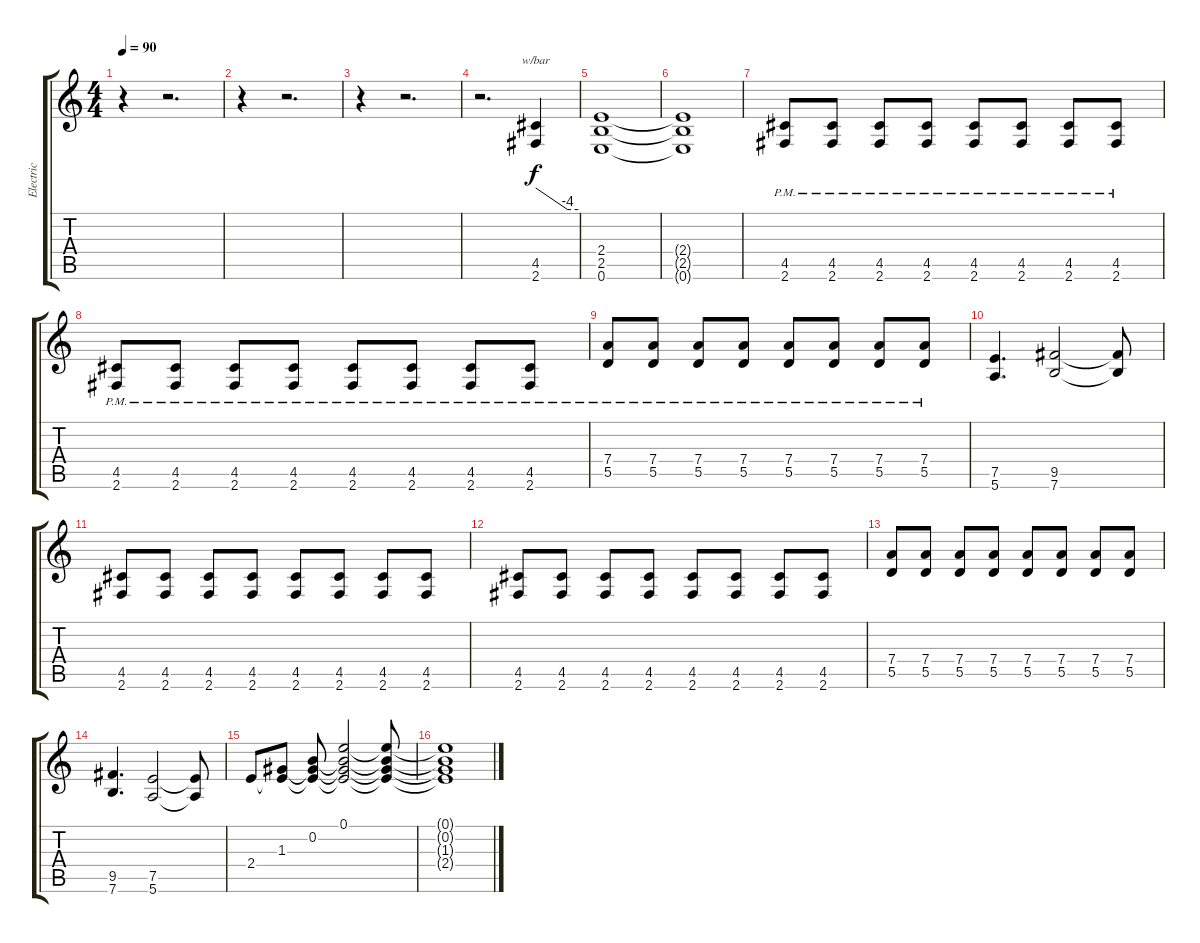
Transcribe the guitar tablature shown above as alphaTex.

\track ("Electric" "Electric") {instrument distortionguitar}
\staff {score tabs}
\tuning (E4 B3 G3 D3 A2 E2) {hide}
\ts (4 4)
\tempo 90
\clef g2
\ks c
r.4{dy f} r.2{d} |
r.4 r.2{d} |
r.4 r.2{d} |
r.2{d} (4.5 2.6).4{tbe (custom default 0 0 45 -16 60 -16)} |
(2.4 2.5 0.6).1 |
(2.4{t} 2.5{t} 0.6{t}).1 |
(4.5{pm} 2.6{pm}).8 (4.5{pm} 2.6{pm}).8 (4.5{pm} 2.6{pm}).8 (4.5{pm} 2.6{pm}).8 (4.5{pm} 2.6{pm}).8 (4.5{pm} 2.6{pm}).8 (4.5{pm} 2.6{pm}).8 (4.5{pm} 2.6{pm}).8 |
(4.5{pm} 2.6{pm}).8 (4.5{pm} 2.6{pm}).8 (4.5{pm} 2.6{pm}).8 (4.5{pm} 2.6{pm}).8 (4.5{pm} 2.6{pm}).8 (4.5{pm} 2.6{pm}).8 (4.5{pm} 2.6{pm}).8 (4.5{pm} 2.6{pm}).8 |
(7.4{pm} 5.5{pm}).8 (7.4{pm} 5.5{pm}).8 (7.4{pm} 5.5{pm}).8 (7.4{pm} 5.5{pm}).8 (7.4{pm} 5.5{pm}).8 (7.4{pm} 5.5{pm}).8 (7.4{pm} 5.5{pm}).8 (7.4{pm} 5.5{pm}).8 |
(7.5 5.6).4{d} (9.5 7.6).2 (9.5{t} 7.6{t}).8 |
(4.5 2.6).8 (4.5 2.6).8 (4.5 2.6).8 (4.5 2.6).8 (4.5 2.6).8 (4.5 2.6).8 (4.5 2.6).8 (4.5 2.6).8 |
(4.5 2.6).8 (4.5 2.6).8 (4.5 2.6).8 (4.5 2.6).8 (4.5 2.6).8 (4.5 2.6).8 (4.5 2.6).8 (4.5 2.6).8 |
(7.4 5.5).8 (7.4 5.5).8 (7.4 5.5).8 (7.4 5.5).8 (7.4 5.5).8 (7.4 5.5).8 (7.4 5.5).8 (7.4 5.5).8 |
(9.5 7.6).4{d} (7.5 5.6).2 (7.5{t} 5.6{t}).8 |
2.4.8 (1.3 2.4{t}).8 (0.2 1.3{t} 2.4{t}).8 (0.1 0.2{t} 1.3{t} 2.4{t}).2 (0.1{t} 0.2{t} 1.3{t} 2.4{t}).8 |
(0.1{t} 0.2{t} 1.3{t} 2.4{t}).1
